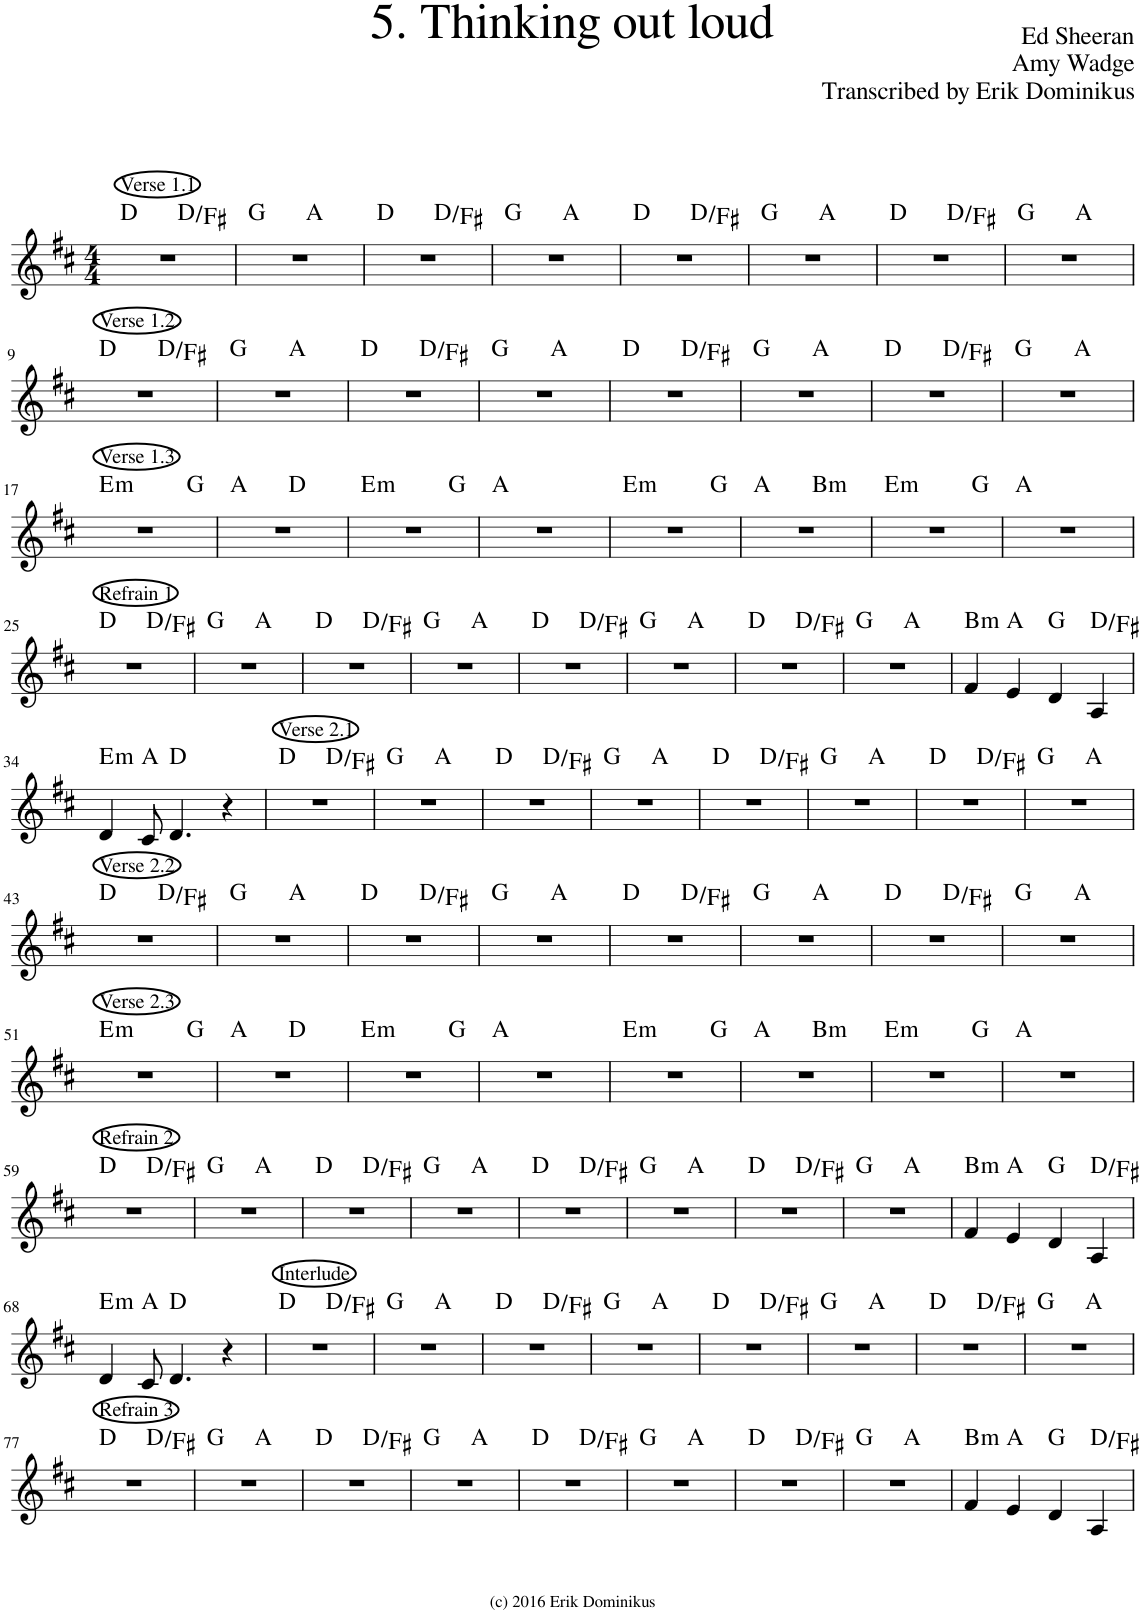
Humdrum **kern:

**kern	**harte
*part1	*part1
*staff1	*
*I"Piano	*
*I'Pno.	*
*clefG2	*
*k[f#c#]	*
*M4/4	*
=1	=1
!LO:TX:a:t=Verse 1.1	!
*^	*
1r	2ryy	D:maj
.	2ryy	D:maj/3
=2	=2	=2
1r	2ryy	G:maj
.	2ryy	A:maj
=3	=3	=3
1r	2ryy	D:maj
.	2ryy	D:maj/3
=4	=4	=4
1r	2ryy	G:maj
.	2ryy	A:maj
=5	=5	=5
1r	2ryy	D:maj
.	2ryy	D:maj/3
=6	=6	=6
1r	2ryy	G:maj
.	2ryy	A:maj
=7	=7	=7
1r	2ryy	D:maj
.	2ryy	D:maj/3
=8	=8	=8
1r	2ryy	G:maj
.	2ryy	A:maj
!!LO:LB:g=z	!!
=9	=9	=9
!LO:TX:a:t=Verse 1.2	!	!
1r	2ryy	D:maj
.	2ryy	D:maj/3
=10	=10	=10
1r	2ryy	G:maj
.	2ryy	A:maj
=11	=11	=11
1r	2ryy	D:maj
.	2ryy	D:maj/3
=12	=12	=12
1r	2ryy	G:maj
.	2ryy	A:maj
=13	=13	=13
1r	2ryy	D:maj
.	2ryy	D:maj/3
=14	=14	=14
1r	2ryy	G:maj
.	2ryy	A:maj
=15	=15	=15
1r	2ryy	D:maj
.	2ryy	D:maj/3
=16	=16	=16
1r	2ryy	G:maj
.	2ryy	A:maj
!!LO:LB:g=z	!!
=17	=17	=17
!LO:TX:a:t=Verse 1.3	!	!LO:H:kt=m
1r	2.ryy	E:min
.	4ryy	G:maj
=18	=18	=18
1r	2ryy	A:maj
.	2ryy	D:maj
=19	=19	=19
!	!	!LO:H:kt=m
1r	2.ryy	E:min
.	4ryy	G:maj
*v	*v	*
=20	=20
1r	A:maj
=21	=21
!	!LO:H:kt=m
*^	*
1r	2.ryy	E:min
.	4ryy	G:maj
=22	=22	=22
1r	2ryy	A:maj
!	!	!LO:H:kt=m
.	2ryy	B:min
=23	=23	=23
!	!	!LO:H:kt=m
1r	2.ryy	E:min
.	4ryy	G:maj
*v	*v	*
=24	=24
1r	A:maj
!!LO:LB:g=z
=25	=25
!LO:TX:a:t=Refrain 1	!
*^	*
1r	2ryy	D:maj
.	2ryy	D:maj/3
=26	=26	=26
1r	2ryy	G:maj
.	2ryy	A:maj
=27	=27	=27
1r	2ryy	D:maj
.	2ryy	D:maj/3
=28	=28	=28
1r	2ryy	G:maj
.	2ryy	A:maj
=29	=29	=29
1r	2ryy	D:maj
.	2ryy	D:maj/3
=30	=30	=30
1r	2ryy	G:maj
.	2ryy	A:maj
=31	=31	=31
1r	2ryy	D:maj
.	2ryy	D:maj/3
=32	=32	=32
1r	2ryy	G:maj
.	2ryy	A:maj
=33	=33	=33
!	!	!LO:H:kt=m
*v	*v	*
4f#/	B:min
4e/	A:maj
4d/	G:maj
4A/	D:maj/3
!!LO:LB:g=z
=34	=34
!	!LO:H:kt=m
4d/	E:min
8c#/	A:maj
4.d/	D:maj
4r	.
=35	=35
!LO:TX:a:t=Verse 2.1	!
*^	*
1r	2ryy	D:maj
.	2ryy	D:maj/3
=36	=36	=36
1r	2ryy	G:maj
.	2ryy	A:maj
=37	=37	=37
1r	2ryy	D:maj
.	2ryy	D:maj/3
=38	=38	=38
1r	2ryy	G:maj
.	2ryy	A:maj
=39	=39	=39
1r	2ryy	D:maj
.	2ryy	D:maj/3
=40	=40	=40
1r	2ryy	G:maj
.	2ryy	A:maj
=41	=41	=41
1r	2ryy	D:maj
.	2ryy	D:maj/3
=42	=42	=42
1r	2ryy	G:maj
.	2ryy	A:maj
!!LO:LB:g=z	!!
=43	=43	=43
!LO:TX:a:t=Verse 2.2	!	!
1r	2ryy	D:maj
.	2ryy	D:maj/3
=44	=44	=44
1r	2ryy	G:maj
.	2ryy	A:maj
=45	=45	=45
1r	2ryy	D:maj
.	2ryy	D:maj/3
=46	=46	=46
1r	2ryy	G:maj
.	2ryy	A:maj
=47	=47	=47
1r	2ryy	D:maj
.	2ryy	D:maj/3
=48	=48	=48
1r	2ryy	G:maj
.	2ryy	A:maj
=49	=49	=49
1r	2ryy	D:maj
.	2ryy	D:maj/3
=50	=50	=50
1r	2ryy	G:maj
.	2ryy	A:maj
!!LO:LB:g=z	!!
=51	=51	=51
!LO:TX:a:t=Verse 2.3	!	!LO:H:kt=m
1r	2.ryy	E:min
.	4ryy	G:maj
=52	=52	=52
1r	2ryy	A:maj
.	2ryy	D:maj
=53	=53	=53
!	!	!LO:H:kt=m
1r	2.ryy	E:min
.	4ryy	G:maj
*v	*v	*
=54	=54
1r	A:maj
=55	=55
!	!LO:H:kt=m
*^	*
1r	2.ryy	E:min
.	4ryy	G:maj
=56	=56	=56
1r	2ryy	A:maj
!	!	!LO:H:kt=m
.	2ryy	B:min
=57	=57	=57
!	!	!LO:H:kt=m
1r	2.ryy	E:min
.	4ryy	G:maj
*v	*v	*
=58	=58
1r	A:maj
!!LO:LB:g=z
=59	=59
!LO:TX:a:t=Refrain 2	!
*^	*
1r	2ryy	D:maj
.	2ryy	D:maj/3
=60	=60	=60
1r	2ryy	G:maj
.	2ryy	A:maj
=61	=61	=61
1r	2ryy	D:maj
.	2ryy	D:maj/3
=62	=62	=62
1r	2ryy	G:maj
.	2ryy	A:maj
=63	=63	=63
1r	2ryy	D:maj
.	2ryy	D:maj/3
=64	=64	=64
1r	2ryy	G:maj
.	2ryy	A:maj
=65	=65	=65
1r	2ryy	D:maj
.	2ryy	D:maj/3
=66	=66	=66
1r	2ryy	G:maj
.	2ryy	A:maj
=67	=67	=67
!	!	!LO:H:kt=m
*v	*v	*
4f#/	B:min
4e/	A:maj
4d/	G:maj
4A/	D:maj/3
!!LO:LB:g=z
=68	=68
!	!LO:H:kt=m
4d/	E:min
8c#/	A:maj
4.d/	D:maj
4r	.
=69	=69
!LO:TX:a:t=Interlude	!
*^	*
1r	2ryy	D:maj
.	2ryy	D:maj/3
=70	=70	=70
1r	2ryy	G:maj
.	2ryy	A:maj
=71	=71	=71
1r	2ryy	D:maj
.	2ryy	D:maj/3
=72	=72	=72
1r	2ryy	G:maj
.	2ryy	A:maj
=73	=73	=73
1r	2ryy	D:maj
.	2ryy	D:maj/3
=74	=74	=74
1r	2ryy	G:maj
.	2ryy	A:maj
=75	=75	=75
1r	2ryy	D:maj
.	2ryy	D:maj/3
=76	=76	=76
1r	2ryy	G:maj
.	2ryy	A:maj
!!LO:LB:g=z	!!
=77	=77	=77
!LO:TX:a:t=Refrain 3	!	!
1r	2ryy	D:maj
.	2ryy	D:maj/3
=78	=78	=78
1r	2ryy	G:maj
.	2ryy	A:maj
=79	=79	=79
1r	2ryy	D:maj
.	2ryy	D:maj/3
=80	=80	=80
1r	2ryy	G:maj
.	2ryy	A:maj
=81	=81	=81
1r	2ryy	D:maj
.	2ryy	D:maj/3
=82	=82	=82
1r	2ryy	G:maj
.	2ryy	A:maj
=83	=83	=83
1r	2ryy	D:maj
.	2ryy	D:maj/3
=84	=84	=84
1r	2ryy	G:maj
.	2ryy	A:maj
=85	=85	=85
!	!	!LO:H:kt=m
*v	*v	*
4f#/	B:min
4e/	A:maj
4d/	G:maj
4A/	D:maj/3
=	=
*-	*-
